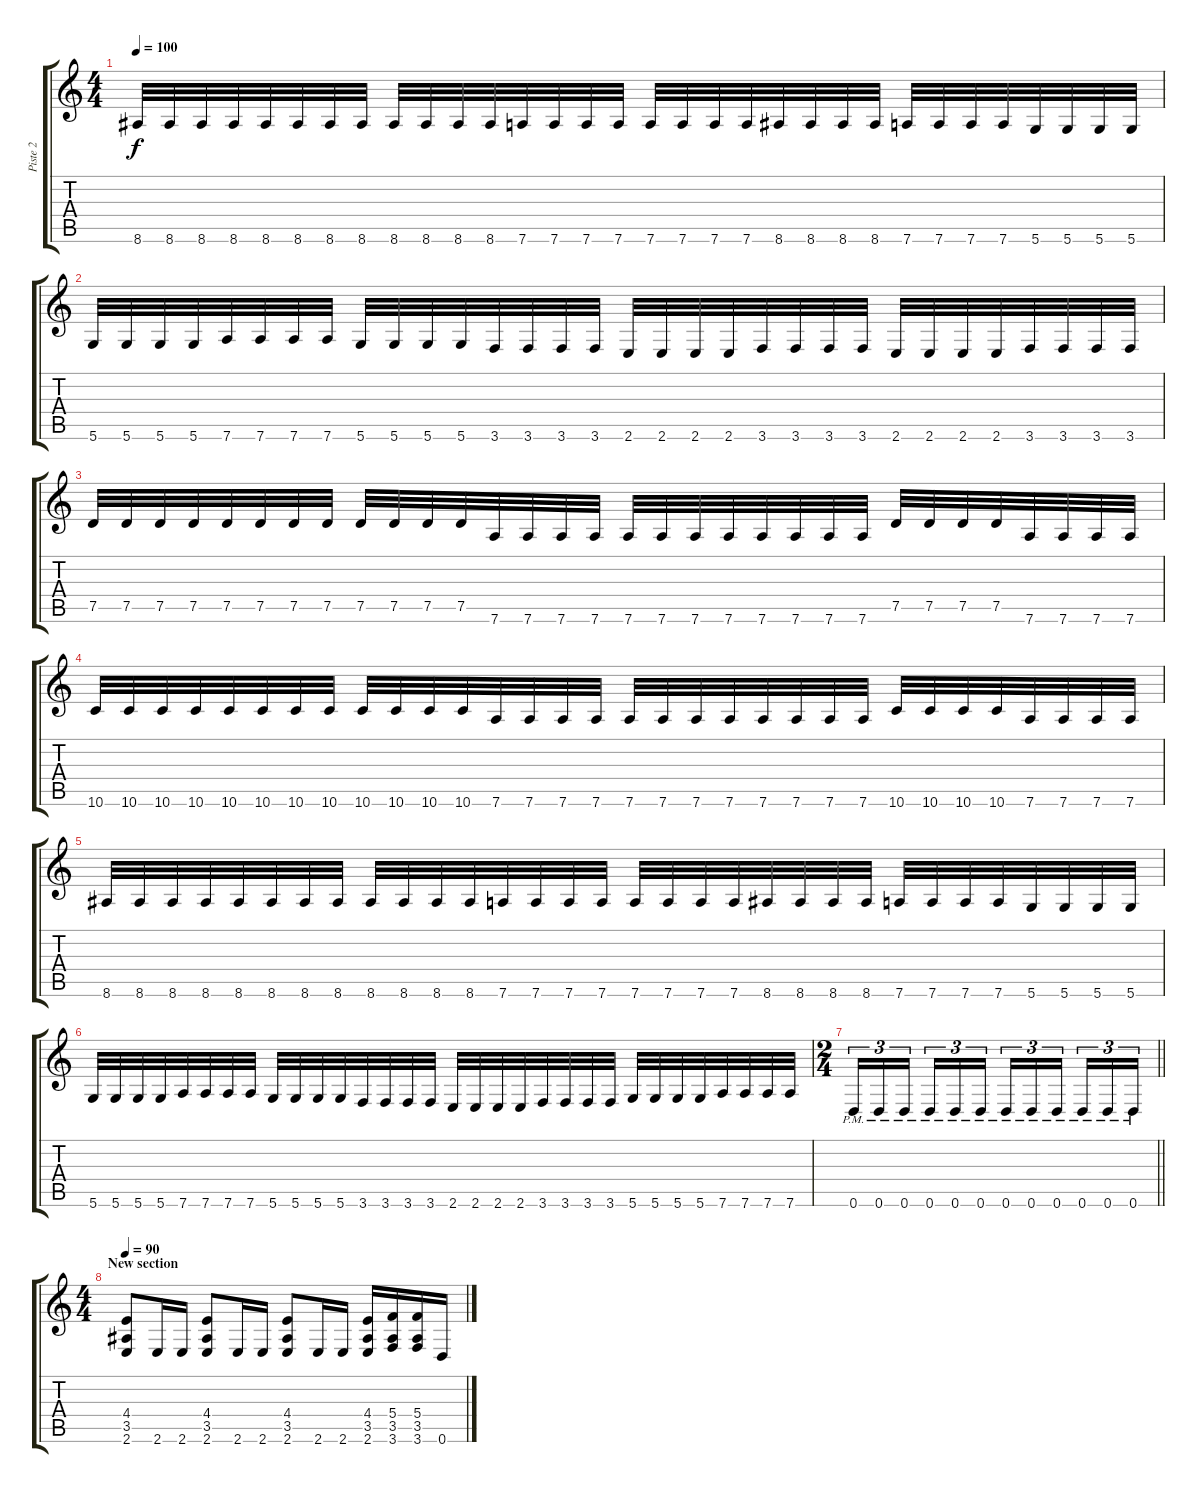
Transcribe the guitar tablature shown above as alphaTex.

\track ("Piste 2" "Piste 2") {instrument distortionguitar}
\staff {score tabs}
\tuning (D4 A3 F3 C3 G2 D2) {hide}
\ts (4 4)
\tempo 100
\clef g2
\ks c
8.6.32{dy f} 8.6.32 8.6.32 8.6.32 8.6.32 8.6.32 8.6.32 8.6.32 8.6.32 8.6.32 8.6.32 8.6.32 7.6.32 7.6.32 7.6.32 7.6.32 7.6.32 7.6.32 7.6.32 7.6.32 8.6.32 8.6.32 8.6.32 8.6.32 7.6.32 7.6.32 7.6.32 7.6.32 5.6.32 5.6.32 5.6.32 5.6.32 |
5.6.32 5.6.32 5.6.32 5.6.32 7.6.32 7.6.32 7.6.32 7.6.32 5.6.32 5.6.32 5.6.32 5.6.32 3.6.32 3.6.32 3.6.32 3.6.32 2.6.32 2.6.32 2.6.32 2.6.32 3.6.32 3.6.32 3.6.32 3.6.32 2.6.32 2.6.32 2.6.32 2.6.32 3.6.32 3.6.32 3.6.32 3.6.32 |
7.5.32 7.5.32 7.5.32 7.5.32 7.5.32 7.5.32 7.5.32 7.5.32 7.5.32 7.5.32 7.5.32 7.5.32 7.6.32 7.6.32 7.6.32 7.6.32 7.6.32 7.6.32 7.6.32 7.6.32 7.6.32 7.6.32 7.6.32 7.6.32 7.5.32 7.5.32 7.5.32 7.5.32 7.6.32 7.6.32 7.6.32 7.6.32 |
10.6.32 10.6.32 10.6.32 10.6.32 10.6.32 10.6.32 10.6.32 10.6.32 10.6.32 10.6.32 10.6.32 10.6.32 7.6.32 7.6.32 7.6.32 7.6.32 7.6.32 7.6.32 7.6.32 7.6.32 7.6.32 7.6.32 7.6.32 7.6.32 10.6.32 10.6.32 10.6.32 10.6.32 7.6.32 7.6.32 7.6.32 7.6.32 |
8.6.32 8.6.32 8.6.32 8.6.32 8.6.32 8.6.32 8.6.32 8.6.32 8.6.32 8.6.32 8.6.32 8.6.32 7.6.32 7.6.32 7.6.32 7.6.32 7.6.32 7.6.32 7.6.32 7.6.32 8.6.32 8.6.32 8.6.32 8.6.32 7.6.32 7.6.32 7.6.32 7.6.32 5.6.32 5.6.32 5.6.32 5.6.32 |
5.6.32 5.6.32 5.6.32 5.6.32 7.6.32 7.6.32 7.6.32 7.6.32 5.6.32 5.6.32 5.6.32 5.6.32 3.6.32 3.6.32 3.6.32 3.6.32 2.6.32 2.6.32 2.6.32 2.6.32 3.6.32 3.6.32 3.6.32 3.6.32 5.6.32 5.6.32 5.6.32 5.6.32 7.6.32 7.6.32 7.6.32 7.6.32 |
\ts (2 4)
\barLineRight lightlight
0.6{pm}.16{tu (3 2)} 0.6{pm}.16{tu (3 2)} 0.6{pm}.16{tu (3 2) beam splitsecondary} 0.6{pm}.16{tu (3 2)} 0.6{pm}.16{tu (3 2)} 0.6{pm}.16{tu (3 2)} 0.6{pm}.16{tu (3 2)} 0.6{pm}.16{tu (3 2)} 0.6{pm}.16{tu (3 2) beam splitsecondary} 0.6{pm}.16{tu (3 2)} 0.6{pm}.16{tu (3 2)} 0.6{pm}.16{tu (3 2)} |
\ts (4 4)
\section ("" "New section")
\tempo 90
(4.4 3.5 2.6).8 2.6.16 2.6.16 (4.4 3.5 2.6).8 2.6.16 2.6.16 (4.4 3.5 2.6).8 2.6.16 2.6.16 (4.4 3.5 2.6).16 (5.4 3.5 3.6).16 (5.4 3.5 3.6).16 0.6.16
